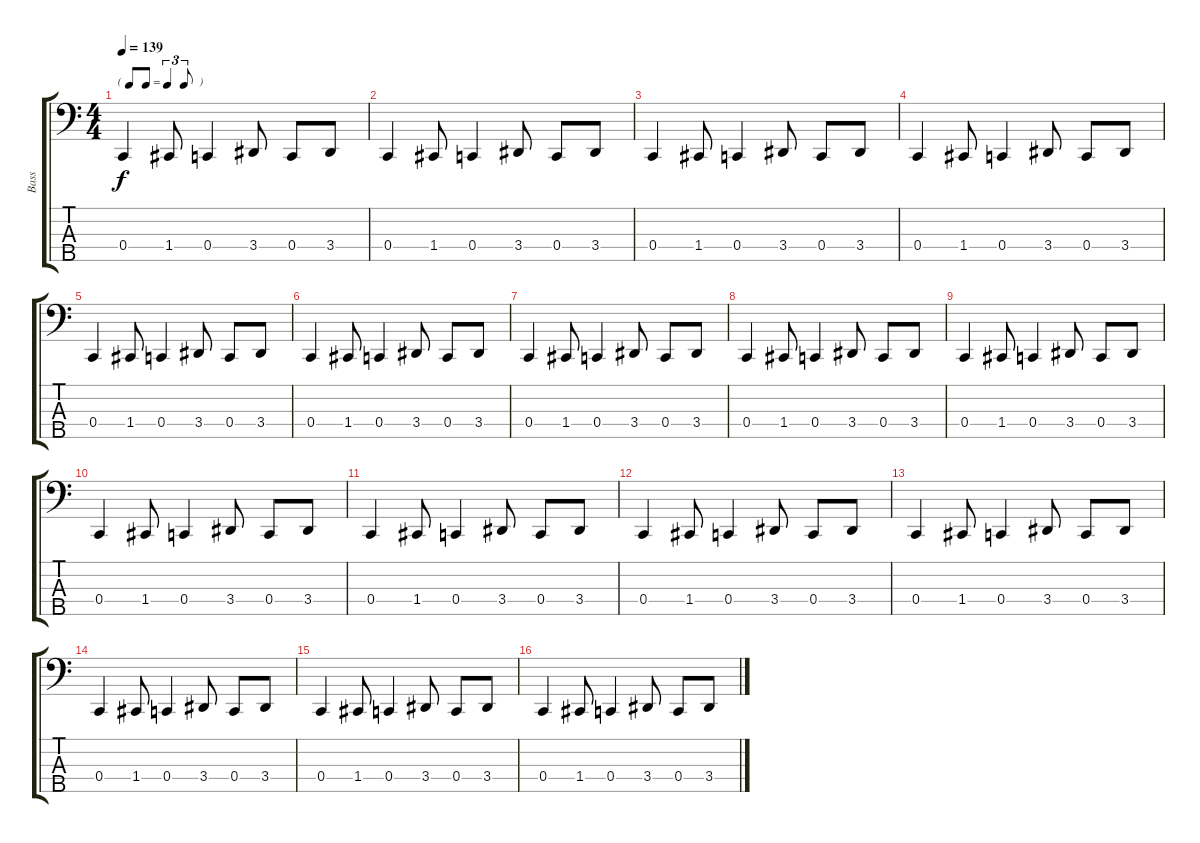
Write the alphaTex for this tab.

\track ("Bass" "Bass") {instrument electricbassfinger}
\staff {score tabs}
\tuning (Eb2 Bb1 F1 C1 Gb0) {hide}
\ts (4 4)
\tf triplet8th
\tempo 139
\clef f4
\ks c
0.4.4{dy f} 1.4.8 0.4.4 3.4.8 0.4.8 3.4.8 |
0.4.4 1.4.8 0.4.4 3.4.8 0.4.8 3.4.8 |
0.4.4 1.4.8 0.4.4 3.4.8 0.4.8 3.4.8 |
0.4.4 1.4.8 0.4.4 3.4.8 0.4.8 3.4.8 |
0.4.4 1.4.8 0.4.4 3.4.8 0.4.8 3.4.8 |
0.4.4 1.4.8 0.4.4 3.4.8 0.4.8 3.4.8 |
0.4.4 1.4.8 0.4.4 3.4.8 0.4.8 3.4.8 |
0.4.4 1.4.8 0.4.4 3.4.8 0.4.8 3.4.8 |
0.4.4 1.4.8 0.4.4 3.4.8 0.4.8 3.4.8 |
0.4.4 1.4.8 0.4.4 3.4.8 0.4.8 3.4.8 |
0.4.4 1.4.8 0.4.4 3.4.8 0.4.8 3.4.8 |
0.4.4 1.4.8 0.4.4 3.4.8 0.4.8 3.4.8 |
0.4.4 1.4.8 0.4.4 3.4.8 0.4.8 3.4.8 |
0.4.4 1.4.8 0.4.4 3.4.8 0.4.8 3.4.8 |
0.4.4 1.4.8 0.4.4 3.4.8 0.4.8 3.4.8 |
0.4.4 1.4.8 0.4.4 3.4.8 0.4.8 3.4.8
